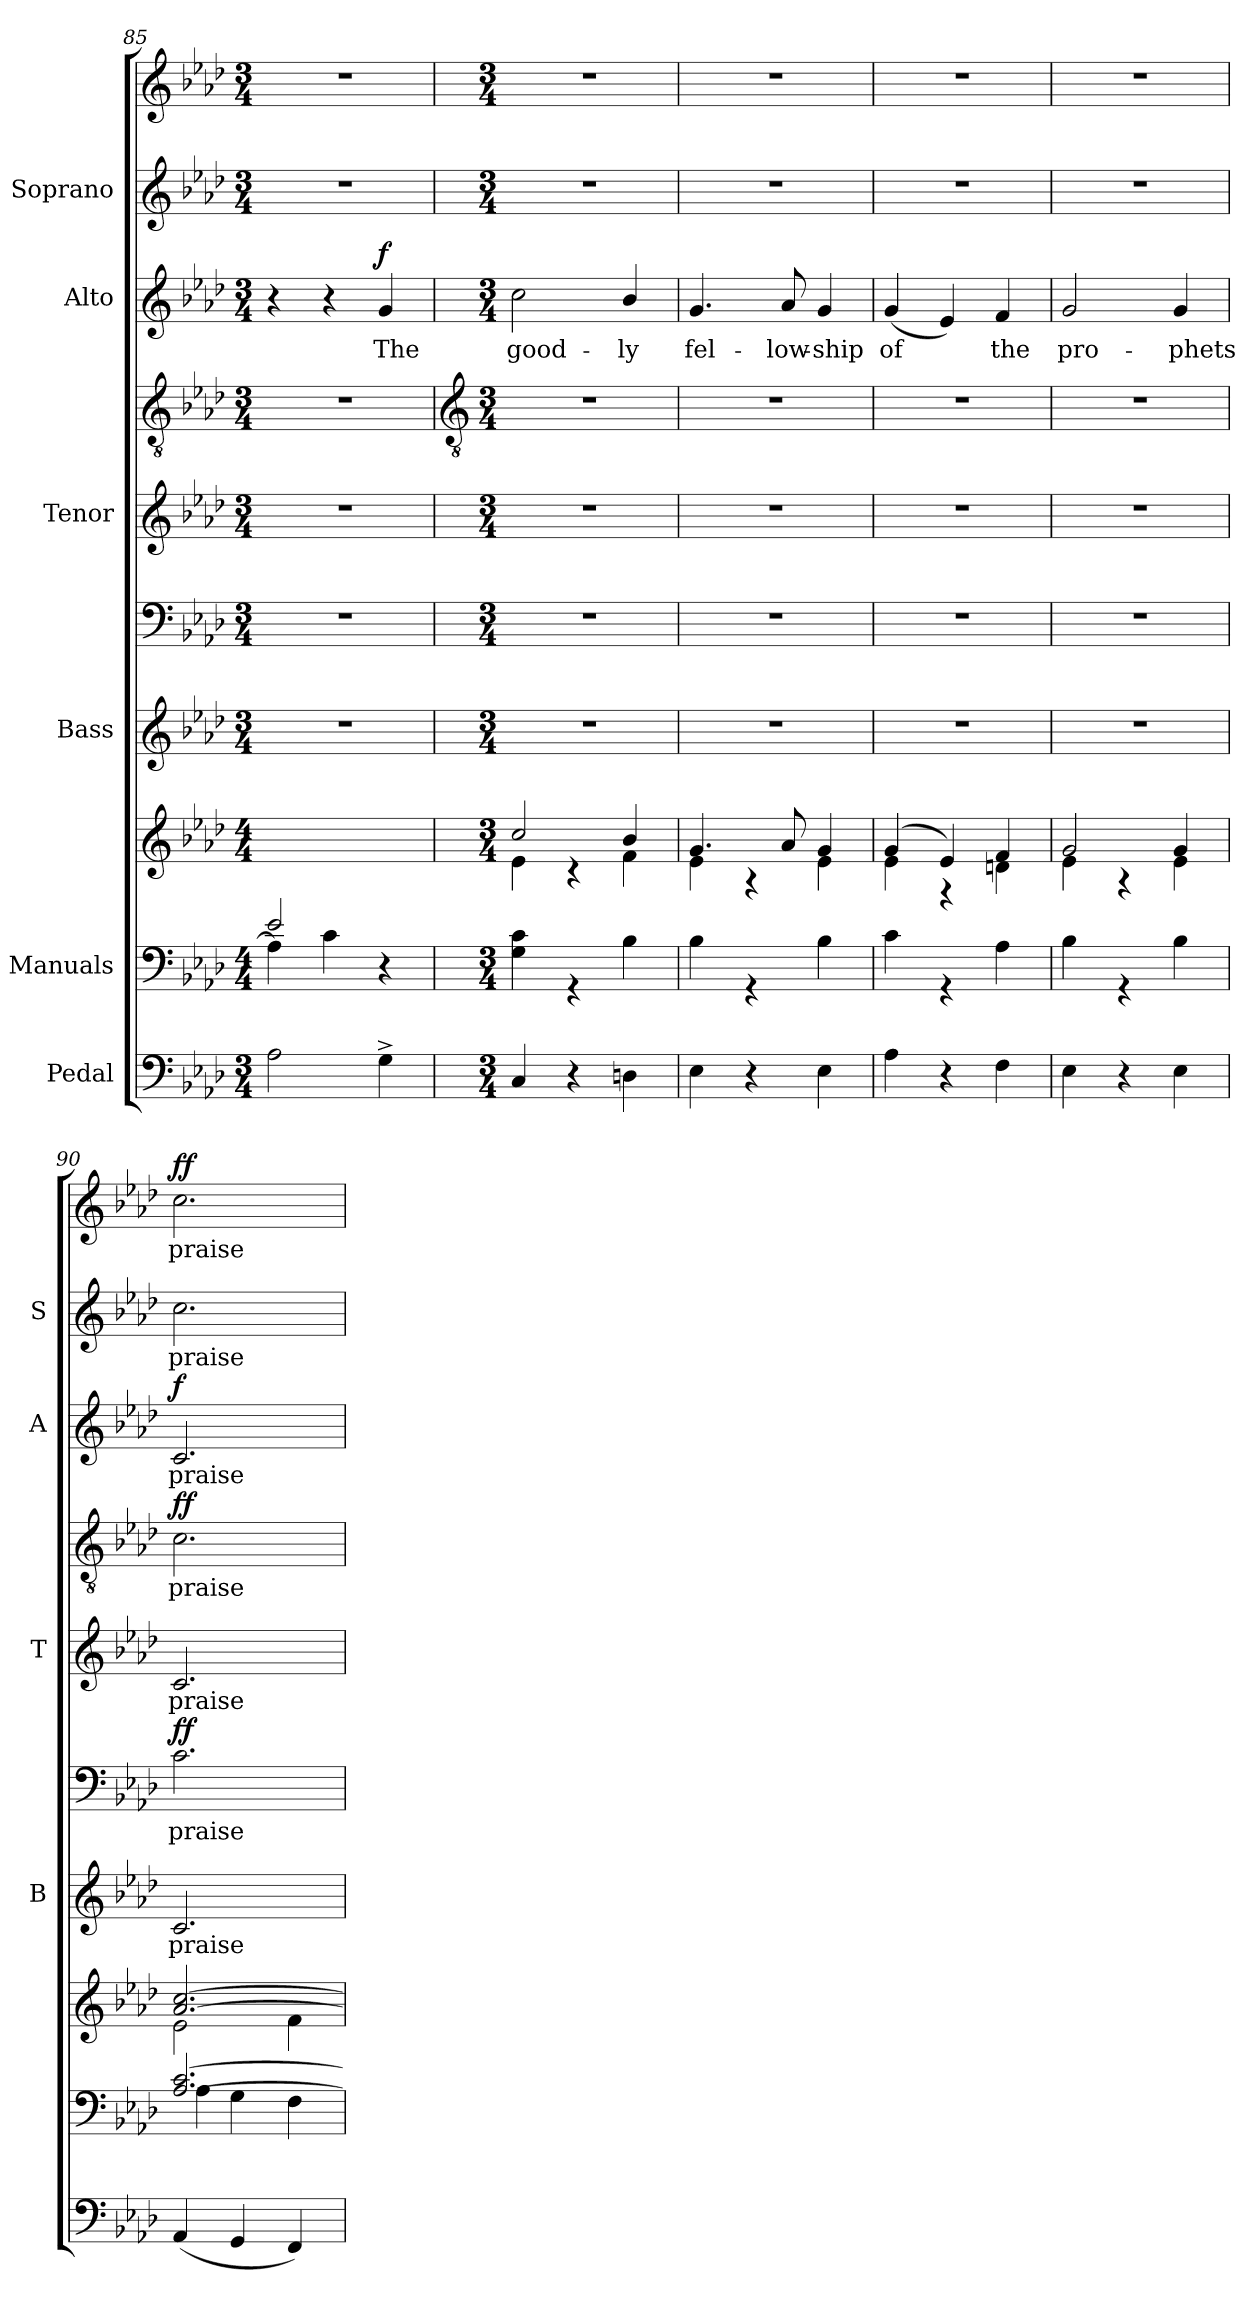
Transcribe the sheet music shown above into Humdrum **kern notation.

**kern	**kern	**kern	**kern	**text	**kern	**text	**dynam	**kern	**text	**kern	**text	**dynam	**kern	**text	**dynam	**kern	**text	**kern	**text	**dynam
*part6	*part5	*part5	*part4	*part4	*part4	*part4	*part4	*part3	*part3	*part3	*part3	*part3	*part2	*part2	*part2	*part1	*part1	*part1	*part1	*part1
*staff10	*staff9	*staff8	*staff7	*staff7	*staff6	*staff6	*staff6/7	*staff5	*staff5	*staff4	*staff4	*staff4/5	*staff3	*staff3	*staff3	*staff2	*staff2	*staff1	*staff1	*staff1/2
*I"Pedal	*I"Manuals	*	*I"Bass	*	*	*	*	*I"Tenor	*	*	*	*	*I"Alto	*	*	*I"Soprano	*	*	*	*
*	*	*	*I'B	*	*	*	*	*I'T	*	*	*	*	*I'A	*	*	*I'S	*	*	*	*
*clefF4	*clefF4	*clefG2	*	*	*clefF4	*	*	*	*	*clefGv2	*	*	*clefG2	*	*	*	*	*clefG2	*	*
*k[b-e-a-d-]	*k[b-e-a-d-]	*k[b-e-a-d-]	*k[b-e-a-d-]	*	*k[b-e-a-d-]	*	*	*k[b-e-a-d-]	*	*k[b-e-a-d-]	*	*	*k[b-e-a-d-]	*	*	*k[b-e-a-d-]	*	*k[b-e-a-d-]	*	*
*A-:	*A-:	*A-:	*A-:	*	*A-:	*	*	*A-:	*	*A-:	*	*	*A-:	*	*	*A-:	*	*A-:	*	*
*M3/4	*M4/4	*M4/4	*M3/4	*	*M3/4	*	*	*M3/4	*	*M3/4	*	*	*M3/4	*	*	*M3/4	*	*M3/4	*	*
=85	=85	=85	=85	=85	=85	=85	=85	=85	=85	=85	=85	=85	=85	=85	=85	=85	=85	=85	=85	=85
*	*^	*	*	*	*	*	*	*	*	*	*	*	*	*	*	*	*	*	*	*
!	!	!	!	!LO:N:vis=1	!	!LO:N:vis=1	!	!	!LO:N:vis=1	!	!LO:N:vis=1	!	!	!	!	!	!LO:N:vis=1	!	!LO:N:vis=1	!	!
2A-	2e-/	4A-\]	2.ryy	2.r	.	2.r	.	.	2.r	.	2.r	.	.	4r	.	.	2.r	.	2.r	.	.
.	.	4c\	.	.	.	.	.	.	.	.	.	.	.	4r	.	.	.	.	.	.	.
!	!	!	!	!	!	!	!	!	!	!	!	!	!	!	!LO:LY:b	!LO:DY:b	!	!	!	!	!
4G^	4ryy	4r	.	.	.	.	.	.	.	.	.	.	.	4g	The	f	.	.	.	.	.
!!LO:LB:g=z
=86	=86	=86	=86	=86	=86	=86	=86	=86	=86	=86	=86	=86	=86	=86	=86	=86	=86	=86	=86	=86	=86
*	*	*	*	*	*	*	*	*	*	*	*clefGv2	*	*	*	*	*	*	*	*	*	*
*M3/4	*M3/4	*	*M3/4	*M3/4	*	*M3/4	*	*	*M3/4	*	*M3/4	*	*	*M3/4	*	*	*M3/4	*	*M3/4	*	*
!	!LO:N:vis=1	!	!	!LO:N:vis=1	!	!LO:N:vis=1	!	!	!LO:N:vis=1	!	!LO:N:vis=1	!	!	!	!LO:LY:b	!	!LO:N:vis=1	!	!LO:N:vis=1	!	!
*	*	*	*^	*	*	*	*	*	*	*	*	*	*	*	*	*	*	*	*	*	*
4C	2.ryy	4G\ 4c\	2cc/	4e-\	2.r	.	2.r	.	.	2.r	.	2.r	.	.	2cc	good-	.	2.r	.	2.r	.	.
4r	.	4r	.	4r	.	.	.	.	.	.	.	.	.	.	.	.	.	.	.	.	.	.
!	!	!	!	!	!	!	!	!	!	!	!	!	!	!	!	!LO:LY:b	!	!	!	!	!	!
4Dn	.	4B-\	4b-/	4f\	.	.	.	.	.	.	.	.	.	.	4b-/	-ly	.	.	.	.	.	.
=87	=87	=87	=87	=87	=87	=87	=87	=87	=87	=87	=87	=87	=87	=87	=87	=87	=87	=87	=87	=87	=87	=87
!	!LO:N:vis=1	!	!	!	!LO:N:vis=1	!	!LO:N:vis=1	!	!	!LO:N:vis=1	!	!LO:N:vis=1	!	!	!	!LO:LY:b	!	!LO:N:vis=1	!	!LO:N:vis=1	!	!
4E-	2.ryy	4B-\	4.g/	4e-\	2.r	.	2.r	.	.	2.r	.	2.r	.	.	4.g	fel-	.	2.r	.	2.r	.	.
4r	.	4r	.	4r	.	.	.	.	.	.	.	.	.	.	.	.	.	.	.	.	.	.
!	!	!	!	!	!	!	!	!	!	!	!	!	!	!	!	!LO:LY:b	!	!	!	!	!	!
.	.	.	8a-/	.	.	.	.	.	.	.	.	.	.	.	8a-	-low-	.	.	.	.	.	.
!	!	!	!	!	!	!	!	!	!	!	!	!	!	!	!	!LO:LY:b	!	!	!	!	!	!
4E-	.	4B-\	4g/	4e-\	.	.	.	.	.	.	.	.	.	.	4g	-ship	.	.	.	.	.	.
=88	=88	=88	=88	=88	=88	=88	=88	=88	=88	=88	=88	=88	=88	=88	=88	=88	=88	=88	=88	=88	=88	=88
!	!LO:N:vis=1	!	!	!	!LO:N:vis=1	!	!LO:N:vis=1	!	!	!LO:N:vis=1	!	!LO:N:vis=1	!	!	!	!LO:LY:b	!	!LO:N:vis=1	!	!LO:N:vis=1	!	!
4A-	2.ryy	4c\	(>4g/	4e-\	2.r	.	2.r	.	.	2.r	.	2.r	.	.	(<4g	of	.	2.r	.	2.r	.	.
4r	.	4r	4e-/)	4r	.	.	.	.	.	.	.	.	.	.	4e-)	.	.	.	.	.	.	.
!	!	!	!	!	!	!	!	!	!	!	!	!	!	!	!	!LO:LY:b	!	!	!	!	!	!
4F	.	4A-\	4f/	4dn\	.	.	.	.	.	.	.	.	.	.	4f	the	.	.	.	.	.	.
=89	=89	=89	=89	=89	=89	=89	=89	=89	=89	=89	=89	=89	=89	=89	=89	=89	=89	=89	=89	=89	=89	=89
!	!LO:N:vis=1	!	!	!	!LO:N:vis=1	!	!LO:N:vis=1	!	!	!LO:N:vis=1	!	!LO:N:vis=1	!	!	!	!LO:LY:b	!	!LO:N:vis=1	!	!LO:N:vis=1	!	!
4E-	2.ryy	4B-\	2g/	4e-\	2.r	.	2.r	.	.	2.r	.	2.r	.	.	2g	pro-	.	2.r	.	2.r	.	.
4r	.	4r	.	4r	.	.	.	.	.	.	.	.	.	.	.	.	.	.	.	.	.	.
!	!	!	!	!	!	!	!	!	!	!	!	!	!	!	!	!LO:LY:b	!	!	!	!	!	!
4E-	.	4B-\	4g/	4e-\	.	.	.	.	.	.	.	.	.	.	4g	-phets	.	.	.	.	.	.
=90	=90	=90	=90	=90	=90	=90	=90	=90	=90	=90	=90	=90	=90	=90	=90	=90	=90	=90	=90	=90	=90	=90
!	!	!	!	!	!	!LO:LY:b	!	!LO:LY:b	!LO:DY:b=2	!	!LO:LY:b	!	!LO:LY:b	!	!	!LO:LY:b	!	!	!LO:LY:b	!	!LO:LY:b	!
!	!	!	!	!	!	!	!	!	!LO:DY:n=1:b	!	!	!	!	!LO:DY:b=2	!	!	!	!	!	!	!	!
!	!	!	!	!	!	!	!	!	!	!	!	!	!	!LO:DY:n=1:b	!	!	!LO:DY:b	!	!	!	!	!LO:DY:b=2
!	!	!	!	!	!	!	!	!	!	!	!	!	!	!	!	!	!	!	!	!	!	!LO:DY:n=1:b
(<4AA-	[2.A-/ [2.c/	4A-\	[2.a-/ [2.cc/	2e-\	2.c	praise	2.c	praise	f f	2.c	praise	2.c	praise	f f	2.c	praise	f	2.cc	praise	2.cc	praise	f f
4GG	.	4G\	.	.	.	.	.	.	.	.	.	.	.	.	.	.	.	.	.	.	.	.
4FF)	.	4F\	.	4f\	.	.	.	.	.	.	.	.	.	.	.	.	.	.	.	.	.	.
*	*v	*v	*	*	*	*	*	*	*	*	*	*	*	*	*	*	*	*	*	*	*	*
*	*	*v	*v	*	*	*	*	*	*	*	*	*	*	*	*	*	*	*	*	*	*
=	=	=	=	=	=	=	=	=	=	=	=	=	=	=	=	=	=	=	=	=
*-	*-	*-	*-	*-	*-	*-	*-	*-	*-	*-	*-	*-	*-	*-	*-	*-	*-	*-	*-	*-
